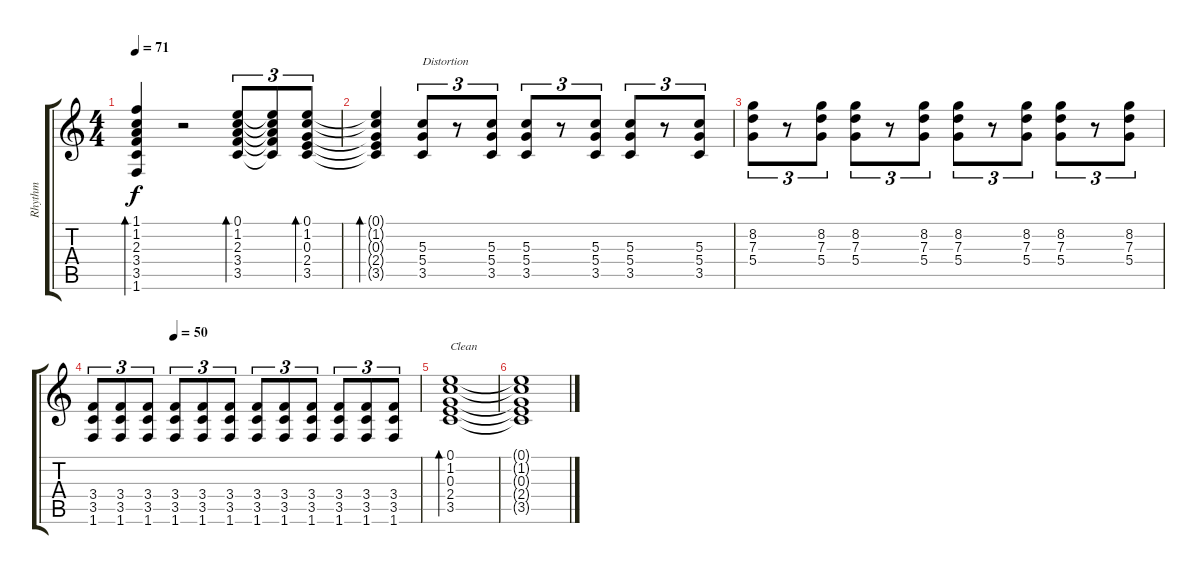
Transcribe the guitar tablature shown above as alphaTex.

\track ("Rhythm" "Rhythm") {instrument electricguitarclean}
\staff {score tabs}
\tuning (E4 B3 G3 D3 A2 E2) {hide}
\ts (4 4)
\tempo 71
\clef g2
\ks c
(1.1{t} 1.2{t} 2.3{t} 3.4{t} 3.5{t} 1.6{t}).4{bd 120 dy f} r.2 (0.1 1.2 2.3 3.4 3.5).8{tu (3 2) bd 120} (0.1{t} 1.2{t} 2.3{t} 3.4{t} 3.5{t}).8{tu (3 2)} (0.1 1.2 0.3 2.4 3.5).8{tu (3 2) bd 120} |
(0.1{t} 1.2{t} 0.3{t} 2.4{t} 3.5{t}).4{bd 120} (5.3 5.4 3.5).8{tu (3 2) txt "Distortion" instrument distortionguitar} r.8{tu (3 2)} (5.3 5.4 3.5).8{tu (3 2)} (5.3 5.4 3.5).8{tu (3 2)} r.8{tu (3 2)} (5.3 5.4 3.5).8{tu (3 2)} (5.3 5.4 3.5).8{tu (3 2)} r.8{tu (3 2)} (5.3 5.4 3.5).8{tu (3 2)} |
(8.2 7.3 5.4).8{tu (3 2)} r.8{tu (3 2)} (8.2 7.3 5.4).8{tu (3 2)} (8.2 7.3 5.4).8{tu (3 2)} r.8{tu (3 2)} (8.2 7.3 5.4).8{tu (3 2)} (8.2 7.3 5.4).8{tu (3 2)} r.8{tu (3 2)} (8.2 7.3 5.4).8{tu (3 2)} (8.2 7.3 5.4).8{tu (3 2)} r.8{tu (3 2)} (8.2 7.3 5.4).8{tu (3 2)} |
\tempo (50 0.25)
(3.4 3.5 1.6).8{tu (3 2)} (3.4 3.5 1.6).8{tu (3 2)} (3.4 3.5 1.6).8{tu (3 2)} (3.4 3.5 1.6).8{tu (3 2)} (3.4 3.5 1.6).8{tu (3 2)} (3.4 3.5 1.6).8{tu (3 2)} (3.4 3.5 1.6).8{tu (3 2)} (3.4 3.5 1.6).8{tu (3 2)} (3.4 3.5 1.6).8{tu (3 2)} (3.4 3.5 1.6).8{tu (3 2)} (3.4 3.5 1.6).8{tu (3 2)} (3.4 3.5 1.6).8{tu (3 2)} |
(0.1 1.2 0.3 2.4 3.5).1{bd 120 txt "Clean" instrument electricguitarclean} |
(0.1{t} 1.2{t} 0.3{t} 2.4{t} 3.5{t}).1
